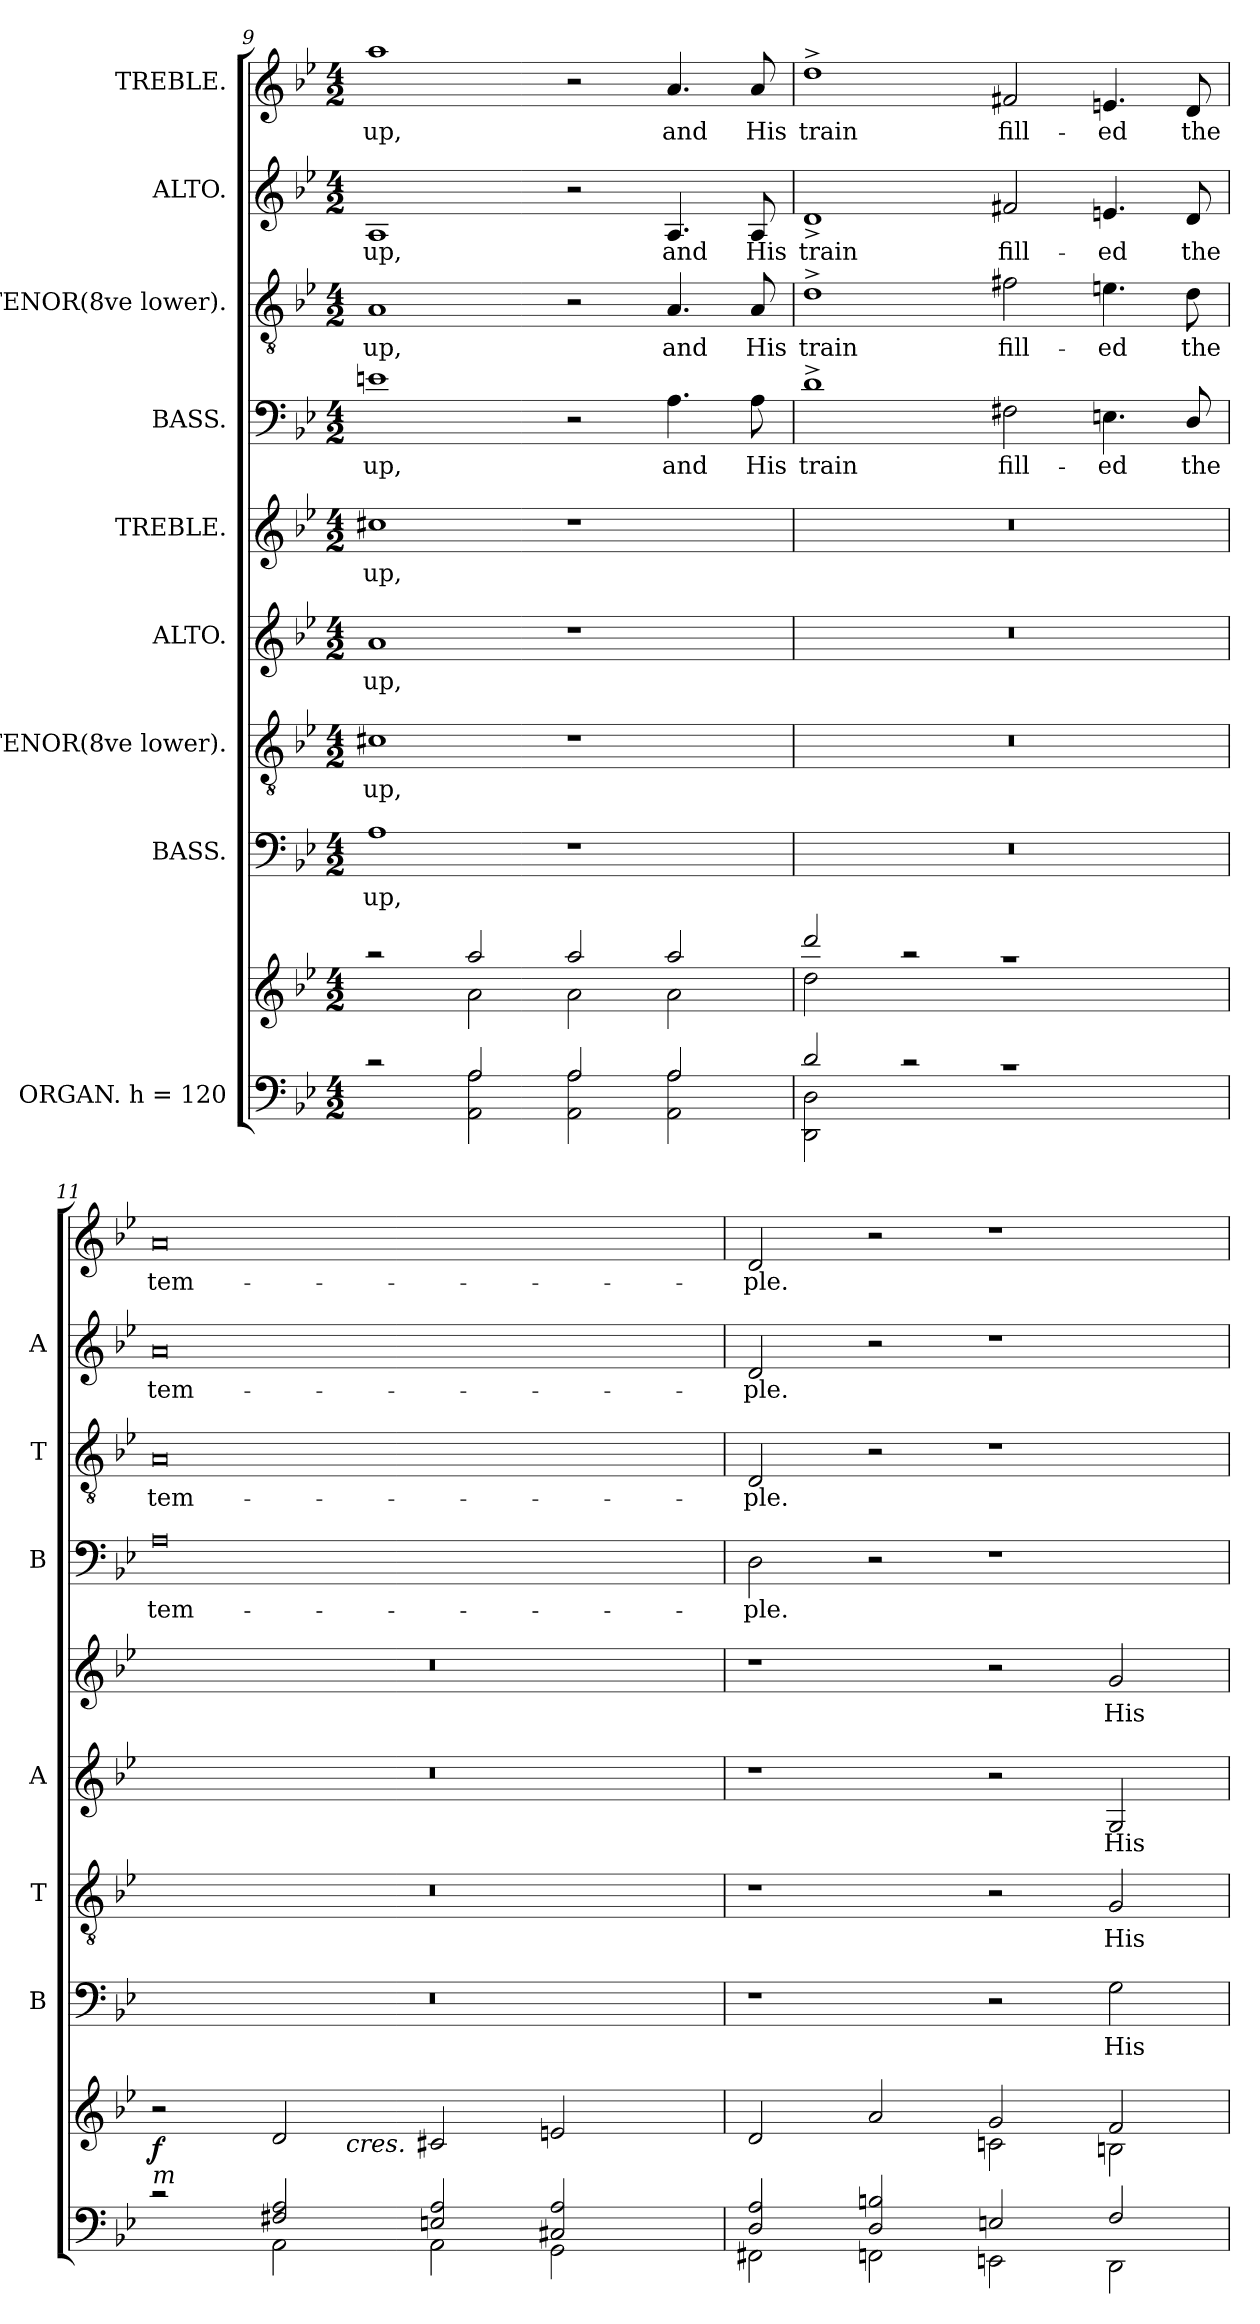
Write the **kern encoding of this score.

**kern	**kern	**dynam	**kern	**text	**kern	**text	**kern	**text	**kern	**text	**kern	**text	**kern	**text	**kern	**text	**kern	**text
*part9	*part9	*part9	*part8	*part8	*part7	*part7	*part6	*part6	*part5	*part5	*part4	*part4	*part3	*part3	*part2	*part2	*part1	*part1
*staff10	*staff9	*staff9/10	*staff8	*staff8	*staff7	*staff7	*staff6	*staff6	*staff5	*staff5	*staff4	*staff4	*staff3	*staff3	*staff2	*staff2	*staff1	*staff1
*I"ORGAN.  h = 120	*	*	*I"BASS.	*	*I"TENOR(8ve lower).	*	*I"ALTO.	*	*I"TREBLE.	*	*I"BASS.	*	*I"TENOR(8ve lower).	*	*I"ALTO.	*	*I"TREBLE.	*
*	*	*	*I'B	*	*I'T	*	*I'A	*	*	*	*I'B	*	*I'T	*	*I'A	*	*	*
*clefF4	*clefG2	*	*clefF4	*	*clefGv2	*	*clefG2	*	*clefG2	*	*clefF4	*	*clefGv2	*	*clefG2	*	*clefG2	*
*	*	*	*	*	*ITrd7c12	*	*	*	*	*	*	*	*ITrd7c12	*	*	*	*	*
*k[b-e-]	*k[b-e-]	*	*k[b-e-]	*	*k[b-e-]	*	*k[b-e-]	*	*k[b-e-]	*	*k[b-e-]	*	*k[b-e-]	*	*k[b-e-]	*	*k[b-e-]	*
*g:	*g:	*	*g:	*	*g:	*	*g:	*	*g:	*	*g:	*	*g:	*	*g:	*	*g:	*
*M4/2	*M4/2	*	*M4/2	*	*M4/2	*	*M4/2	*	*M4/2	*	*M4/2	*	*M4/2	*	*M4/2	*	*M4/2	*
=9	=9	=9	=9	=9	=9	=9	=9	=9	=9	=9	=9	=9	=9	=9	=9	=9	=9	=9
*^	*^	*	*	*	*	*	*	*	*	*	*	*	*	*	*	*	*	*
!	!	!	!	!	!	!LO:LY:b	!	!LO:LY:b	!	!LO:LY:b	!	!LO:LY:b	!	!LO:LY:b	!	!LO:LY:b	!	!LO:LY:b	!	!LO:LY:b
2rc	2ryy	2raa	2ryy	.	1A	up,	1C#X	up,	1a	up,	1cc#X	up,	1en	up,	1AA	up,	1A	up,	1aa	up,
2A/	2AA\ 2A\	2aa/	2a\	.	.	.	.	.	.	.	.	.	.	.	.	.	.	.	.	.
2A/	2AA\ 2A\	2aa/	2a\	.	1r	.	1r	.	1r	.	1r	.	2r	.	2r	.	2r	.	2r	.
!	!	!	!	!	!	!	!	!	!	!	!	!	!	!LO:LY:b	!	!LO:LY:b	!	!LO:LY:b	!	!LO:LY:b
2A/	2AA\ 2A\	2aa/	2a\	.	.	.	.	.	.	.	.	.	4.A\	and	4.AA/	and	4.A/	and	4.a/	and
!	!	!	!	!	!	!	!	!	!	!	!	!	!	!LO:LY:b	!	!LO:LY:b	!	!LO:LY:b	!	!LO:LY:b
.	.	.	.	.	.	.	.	.	.	.	.	.	8A\	His	8AA/	His	8A/	His	8a/	His
=10	=10	=10	=10	=10	=10	=10	=10	=10	=10	=10	=10	=10	=10	=10	=10	=10	=10	=10	=10	=10
!	!	!	!	!	!LO:N:vis=1	!	!LO:N:vis=1	!	!LO:N:vis=1	!	!LO:N:vis=1	!	!	!LO:LY:b	!	!LO:LY:b	!	!LO:LY:b	!	!LO:LY:b
2d/	2DD\ 2D\	2ddd/	2dd\	.	0r	.	0r	.	0r	.	0r	.	1d^>	train	1D^>	train	1d^<	train	1dd^>	train
2rc	2ryy	2raa	2ryy	.	.	.	.	.	.	.	.	.	.	.	.	.	.	.	.	.
!	!	!	!	!	!	!	!	!	!	!	!	!	!	!LO:LY:b	!	!LO:LY:b	!	!LO:LY:b	!	!LO:LY:b
1rc	1ryy	1raa	1ryy	.	.	.	.	.	.	.	.	.	2F#X\	fill-	2F#X\	fill-	2f#X/	fill-	2f#X/	fill-
!	!	!	!	!	!	!	!	!	!	!	!	!	!	!LO:LY:b	!	!LO:LY:b	!	!LO:LY:b	!	!LO:LY:b
.	.	.	.	.	.	.	.	.	.	.	.	.	4.En\	-ed	4.En\	-ed	4.en/	-ed	4.en/	-ed
!	!	!	!	!	!	!	!	!	!	!	!	!	!	!LO:LY:b	!	!LO:LY:b	!	!LO:LY:b	!	!LO:LY:b
.	.	.	.	.	.	.	.	.	.	.	.	.	8D/	the	8D\	the	8d/	the	8d/	the
!!LO:LB:g=z
=11	=11	=11	=11	=11	=11	=11	=11	=11	=11	=11	=11	=11	=11	=11	=11	=11	=11	=11	=11	=11
!	!	!LO:TX:b:i:t=m	!	!	!	!	!	!	!	!	!	!	!	!	!	!	!	!	!	!
!	!	!	!	!LO:DY:b	!LO:N:vis=1	!	!LO:N:vis=1	!	!LO:N:vis=1	!	!LO:N:vis=1	!	!	!LO:LY:b	!	!LO:LY:b	!	!LO:LY:b	!	!LO:LY:b
2rc	2ryy	2r	2ryy	f	0r	.	0r	.	0r	.	0r	.	0A	tem-	0AA	tem-	0a	tem-	0a	tem-
2F#X/ 2A/	2AA\	2d/	8..ryy	.	.	.	.	.	.	.	.	.	.	.	.	.	.	.	.	.
!	!	!	!LO:TX:b:i:t=cres.	!	!	!	!	!	!	!	!	!	!	!	!	!	!	!	!	!
.	.	.	1ryy	.	.	.	.	.	.	.	.	.	.	.	.	.	.	.	.	.
2En/ 2A/	2AA\	2c#X/	.	.	.	.	.	.	.	.	.	.	.	.	.	.	.	.	.	.
2C#X/ 2A/	2GG\	2en/	.	.	.	.	.	.	.	.	.	.	.	.	.	.	.	.	.	.
.	.	.	4ryy	.	.	.	.	.	.	.	.	.	.	.	.	.	.	.	.	.
.	.	.	32ryy	.	.	.	.	.	.	.	.	.	.	.	.	.	.	.	.	.
=12	=12	=12	=12	=12	=12	=12	=12	=12	=12	=12	=12	=12	=12	=12	=12	=12	=12	=12	=12	=12
!	!	!	!	!	!	!	!	!	!	!	!	!	!	!LO:LY:b	!	!LO:LY:b	!	!LO:LY:b	!	!LO:LY:b
2D/ 2A/	2FF#X\	2d/	1ryy	.	1r	.	1r	.	1r	.	1r	.	2D\	-ple.	2DD/	-ple.	2d/	-ple.	2d/	-ple.
2D/ 2Bn/	2FFn\	2a/	.	.	.	.	.	.	.	.	.	.	2r	.	2r	.	2r	.	2r	.
2En/	2EEn\	2g/	2cn\	.	2r	.	2r	.	2r	.	2r	.	1r	.	1r	.	1r	.	1r	.
!	!	!	!	!	!	!LO:LY:b	!	!LO:LY:b	!	!LO:LY:b	!	!LO:LY:b	!	!	!	!	!	!	!	!
2F/	2DD\	2f/	2Bn\	.	2G\	His	2GG/	His	2G/	His	2g/	His	.	.	.	.	.	.	.	.
*v	*v	*	*	*	*	*	*	*	*	*	*	*	*	*	*	*	*	*	*	*
*	*v	*v	*	*	*	*	*	*	*	*	*	*	*	*	*	*	*	*	*
=	=	=	=	=	=	=	=	=	=	=	=	=	=	=	=	=	=	=
*-	*-	*-	*-	*-	*-	*-	*-	*-	*-	*-	*-	*-	*-	*-	*-	*-	*-	*-
